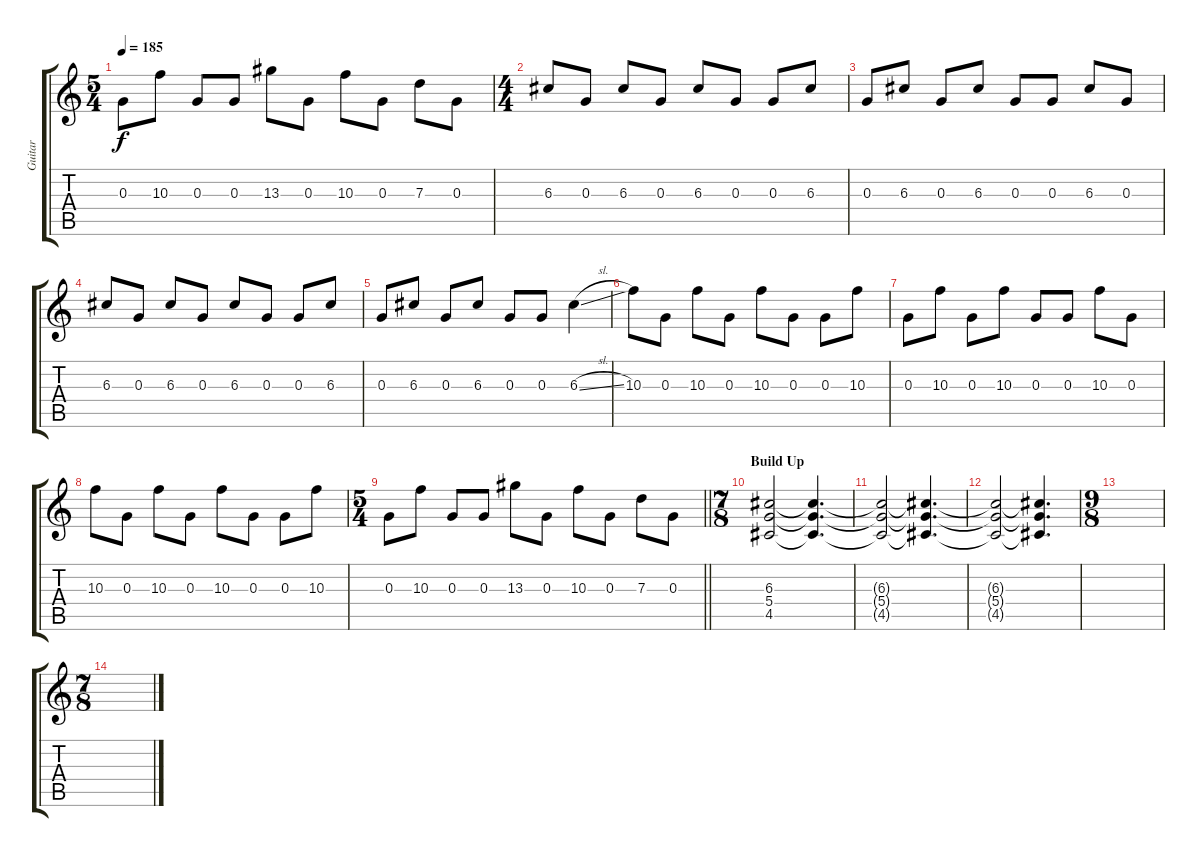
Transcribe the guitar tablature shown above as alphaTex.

\track ("Guitar" "Guitar") {instrument overdrivenguitar}
\staff {score tabs}
\tuning (E4 B3 G3 D3 A2 D2) {hide}
\ts (5 4)
\tempo 185
\clef g2
\ks c
0.3.8{dy f} 10.3.8 0.3.8 0.3.8 13.3.8 0.3.8 10.3.8 0.3.8 7.3.8 0.3.8 |
\ts (4 4)
6.3.8 0.3.8 6.3.8 0.3.8 6.3.8 0.3.8 0.3.8 6.3.8 |
0.3.8 6.3.8 0.3.8 6.3.8 0.3.8 0.3.8 6.3.8 0.3.8 |
6.3.8 0.3.8 6.3.8 0.3.8 6.3.8 0.3.8 0.3.8 6.3.8 |
0.3.8 6.3.8 0.3.8 6.3.8 0.3.8 0.3.8 6.3{sl}.4 |
10.3.8 0.3.8 10.3.8 0.3.8 10.3.8 0.3.8 0.3.8 10.3.8 |
0.3.8 10.3.8 0.3.8 10.3.8 0.3.8 0.3.8 10.3.8 0.3.8 |
10.3.8 0.3.8 10.3.8 0.3.8 10.3.8 0.3.8 0.3.8 10.3.8 |
\ts (5 4)
\barLineRight lightlight
0.3.8 10.3.8 0.3.8 0.3.8 13.3.8 0.3.8 10.3.8 0.3.8 7.3.8 0.3.8 |
\ts (7 8)
\section ("" "Build Up")
(6.3 5.4 4.5).2 (6.3{t} 5.4{t} 4.5{t}).4{d} |
(6.3{t} 5.4{t} 4.5{t}).2 (6.3{t} 5.4{t} 4.5{t}).4{d} |
(6.3{t} 5.4{t} 4.5{t}).2 (6.3{t} 5.4{t} 4.5{t}).4{d} |
\ts (9 8)
|
\ts (7 8)
